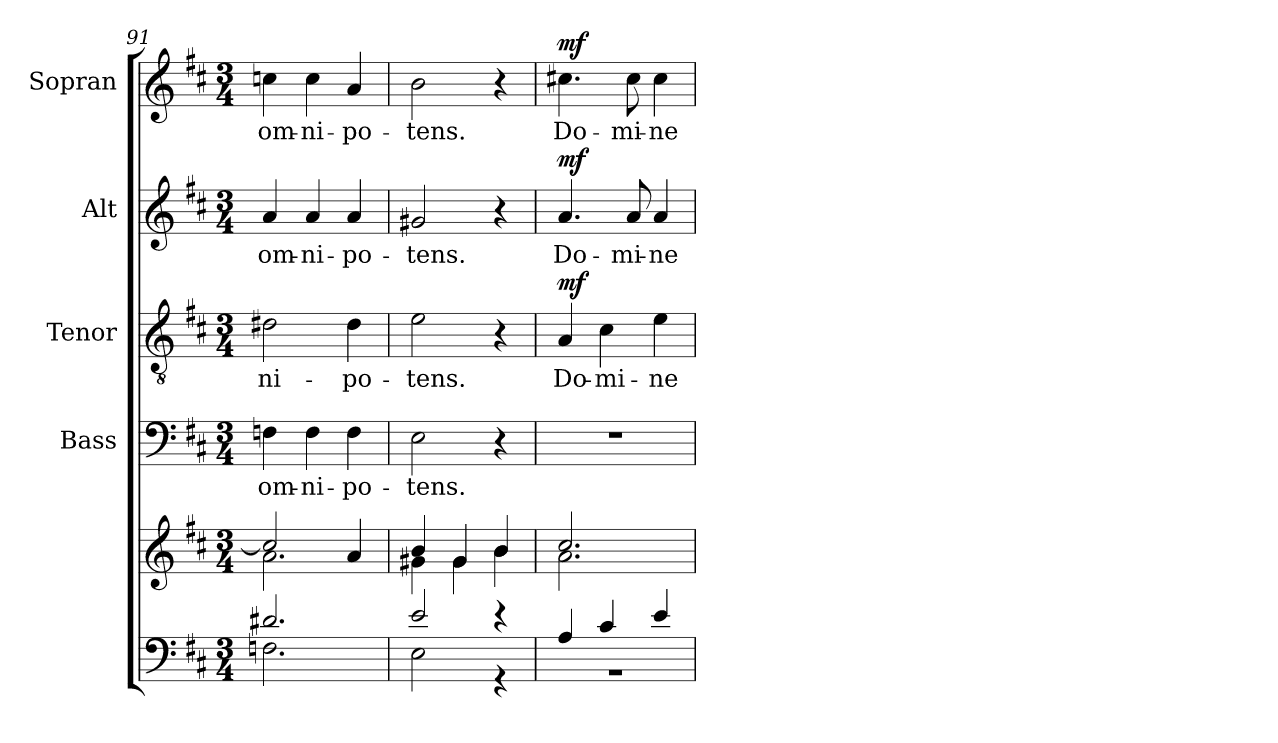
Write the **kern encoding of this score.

**kern	**kern	**kern	**text	**kern	**text	**dynam	**kern	**text	**dynam	**kern	**text	**dynam
*part5	*part5	*part4	*part4	*part3	*part3	*part3	*part2	*part2	*part2	*part1	*part1	*part1
*staff6	*staff5	*staff4	*staff4	*staff3	*staff3	*staff3	*staff2	*staff2	*staff2	*staff1	*staff1	*staff1
*	*	*I"Bass	*	*I"Tenor	*	*	*I"Alt	*	*	*I"Sopran	*	*
*	*	*I'B.	*	*I'T.	*	*	*I'A.	*	*	*I'S.	*	*
*clefF4	*clefG2	*clefF4	*	*clefGv2	*	*	*clefG2	*	*	*clefG2	*	*
*k[f#c#]	*k[f#c#]	*k[f#c#]	*	*k[f#c#]	*	*	*k[f#c#]	*	*	*k[f#c#]	*	*
*D:	*D:	*D:	*	*D:	*	*	*D:	*	*	*D:	*	*
*M3/4	*M3/4	*M3/4	*	*M3/4	*	*	*M3/4	*	*	*M3/4	*	*
=91	=91	=91	=91	=91	=91	=91	=91	=91	=91	=91	=91	=91
*^	*^	*	*	*	*	*	*	*	*	*	*	*
!	!	!	!	!	!LO:LY:b	!	!LO:LY:b	!	!	!LO:LY:b	!	!	!LO:LY:b	!
2.d#X/	2.Fn\	2cc/]	2.a\	4Fn\	om-	2d#X\	-ni-	.	4a/	om-	.	4ccn\	om-	.
!	!	!	!	!	!LO:LY:b	!	!	!	!	!LO:LY:b	!	!	!LO:LY:b	!
.	.	.	.	4F\	-ni-	.	.	.	4a/	-ni-	.	4cc\	-ni-	.
!	!	!	!	!	!LO:LY:b	!	!LO:LY:b	!	!	!LO:LY:b	!	!	!LO:LY:b	!
.	.	4a/	.	4F\	-po-	4d#\	-po-	.	4a/	-po-	.	4a/	-po-	.
=92	=92	=92	=92	=92	=92	=92	=92	=92	=92	=92	=92	=92	=92	=92
!	!	!	!	!	!LO:LY:b	!	!LO:LY:b	!	!	!LO:LY:b	!	!	!LO:LY:b	!
2e/	2E\	4b/	4g#X\	2E\	-tens.	2e\	-tens.	.	2g#X/	-tens.	.	2b\	-tens.	.
.	.	4g#/	4g#\	.	.	.	.	.	.	.	.	.	.	.
4r	4r	4b/	4b\	4r	.	4r	.	.	4r	.	.	4r	.	.
=93	=93	=93	=93	=93	=93	=93	=93	=93	=93	=93	=93	=93	=93	=93
!	!LO:N:vis=1	!	!	!	!	!	!LO:LY:b	!LO:DY:a	!	!LO:LY:b	!LO:DY:a	!	!LO:LY:b	!LO:DY:a
4A/	2.rBB	2.cc#/	2.a\	2.r	.	4A/	Do-	mf	4.a/	Do-	mf	4.cc#X\	Do-	mf
!	!	!	!	!	!	!	!LO:LY:b	!	!	!	!	!	!	!
4c#/	.	.	.	.	.	4c#\	-mi-	.	.	.	.	.	.	.
!	!	!	!	!	!	!	!	!	!	!LO:LY:b	!	!	!LO:LY:b	!
.	.	.	.	.	.	.	.	.	8a/	-mi-	.	8cc#\	-mi-	.
!	!	!	!	!	!	!	!LO:LY:b	!	!	!LO:LY:b	!	!	!LO:LY:b	!
4e/	.	.	.	.	.	4e\	-ne	.	4a/	-ne	.	4cc#\	-ne	.
*v	*v	*	*	*	*	*	*	*	*	*	*	*	*	*
*	*v	*v	*	*	*	*	*	*	*	*	*	*	*
=	=	=	=	=	=	=	=	=	=	=	=	=
*-	*-	*-	*-	*-	*-	*-	*-	*-	*-	*-	*-	*-
